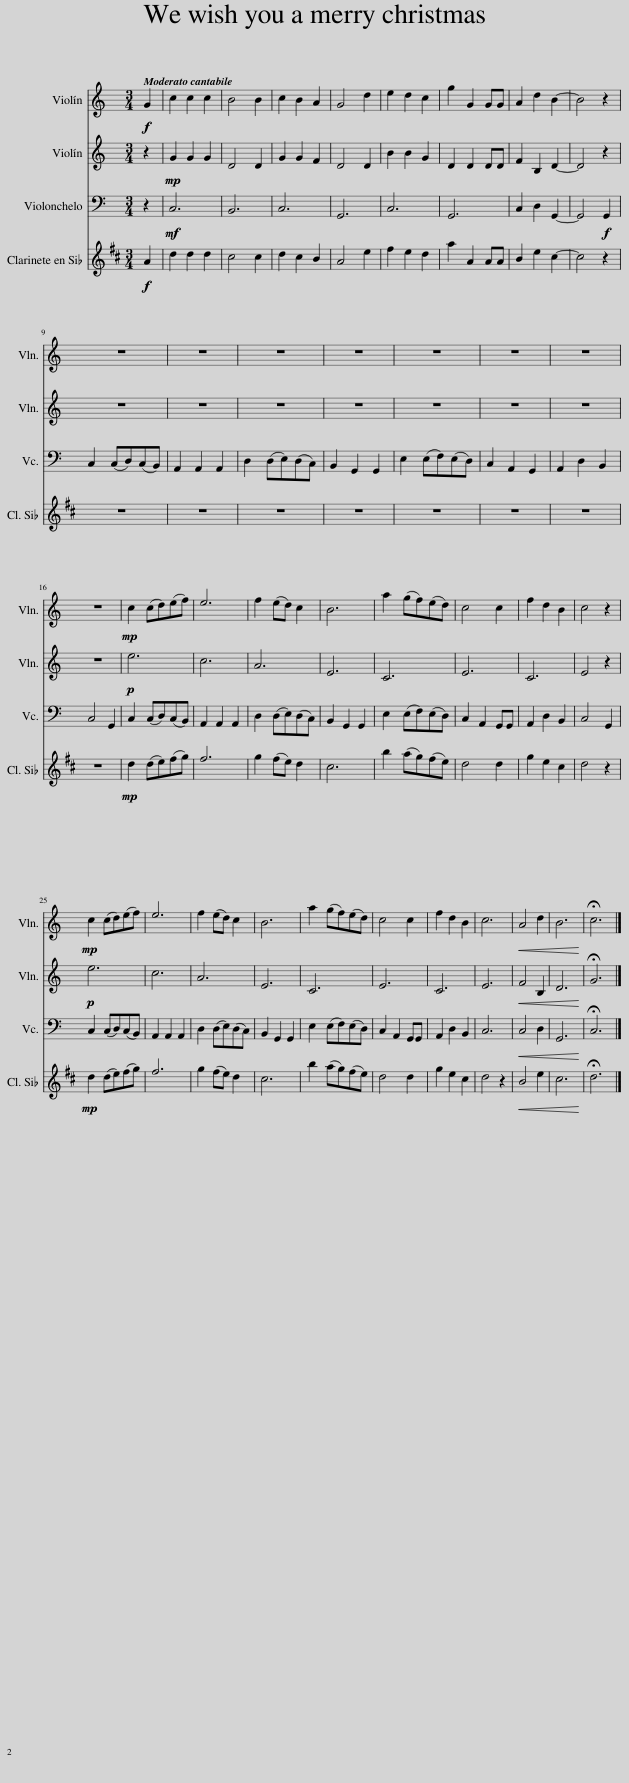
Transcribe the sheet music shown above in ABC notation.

X:1
%%score 1 2 3 4
L:1/8
M:3/4
I:linebreak $
K:C
V:1 treble
V:2 treble
V:3 bass
V:4 treble transpose=-2
V:1
!f! G2 | c2 c2 c2 | B4 B2 | c2 B2 A2 | G4 d2 | %5
 e2 d2 c2 | g2 G2 GG | A2 d2 B2- | B4 z2 |$ z6 | %10
 z6 | z6 | z6 | z6 | z6 | %15
 z6 |$ z6 |!mp! c2 (cd)(ef) | e6 | f2 (ed) c2 | %20
 B6 | a2 (gf)(ed) | c4 c2 | f2 d2 B2 | c4 z2 |$ %25
!mp! c2 (cd)(ef) | e6 | f2 (ed) c2 | B6 | a2 (gf)(ed) | %30
 c4 c2 | f2 d2 B2 | c6 |!<(! A4 d2 | B6!<)! | %35
 !fermata!c6 |] %36
V:2
 z2 |!mp! G2 G2 G2 | D4 D2 | G2 G2 F2 | D4 D2 | %5
 B2 B2 G2 | D2 D2 DD | F2 B,2 D2- | D4 z2 |$ z6 | %10
 z6 | z6 | z6 | z6 | z6 | %15
 z6 |$ z6 |!p! e6 | c6 | A6 | %20
 E6 | C6 | E6 | C6 | E4 z2 |$ %25
!p! e6 | c6 | A6 | E6 | C6 | %30
 E6 | C6 | E6 |!<(! F4 B,2 | D6!<)! | %35
 !fermata!G6 |] %36
V:3
 z2 |!mf! C,6 | B,,6 | C,6 | G,,6 | %5
 C,6 | G,,6 | C,2 D,2 G,,2- | G,,4!f! G,,2 |$ C,2 (C,D,)(C,B,,) | %10
 A,,2 A,,2 A,,2 | D,2 (D,E,)(D,C,) | B,,2 G,,2 G,,2 | E,2 (E,F,)(E,D,) | C,2 A,,2 G,,2 | %15
 A,,2 D,2 B,,2 |$ C,4 G,,2 | C,2 (C,D,)(C,B,,) | A,,2 A,,2 A,,2 | D,2 (D,E,)(D,C,) | %20
 B,,2 G,,2 G,,2 | E,2 (E,F,)(E,D,) | C,2 A,,2 G,,G,, | A,,2 D,2 B,,2 | C,4 G,,2 |$ %25
 C,2 (C,D,)(C,B,,) | A,,2 A,,2 A,,2 | D,2 (D,E,)(D,C,) | B,,2 G,,2 G,,2 | E,2 (E,F,)(E,D,) | %30
 C,2 A,,2 G,,G,, | A,,2 D,2 B,,2 | C,6 |!<(! C,4 D,2 | G,,6!<)! | %35
 !fermata!C,6 |] %36
V:4
[K:D]!f! A2 | d2 d2 d2 | c4 c2 | d2 c2 B2 | A4 e2 | %5
 f2 e2 d2 | a2 A2 AA | B2 e2 c2- | c4 z2 |$ z6 | %10
 z6 | z6 | z6 | z6 | z6 | %15
 z6 |$ z6 |!mp! d2 (de)(fg) | f6 | g2 (fe) d2 | %20
 c6 | b2 (ag)(fe) | d4 d2 | g2 e2 c2 | d4 z2 |$ %25
!mp! d2 (de)(fg) | f6 | g2 (fe) d2 | c6 | b2 (ag)(fe) | %30
 d4 d2 | g2 e2 c2 | d4 z2 |!<(! B4 e2 | c6!<)! | %35
 !fermata!d6 |] %36
